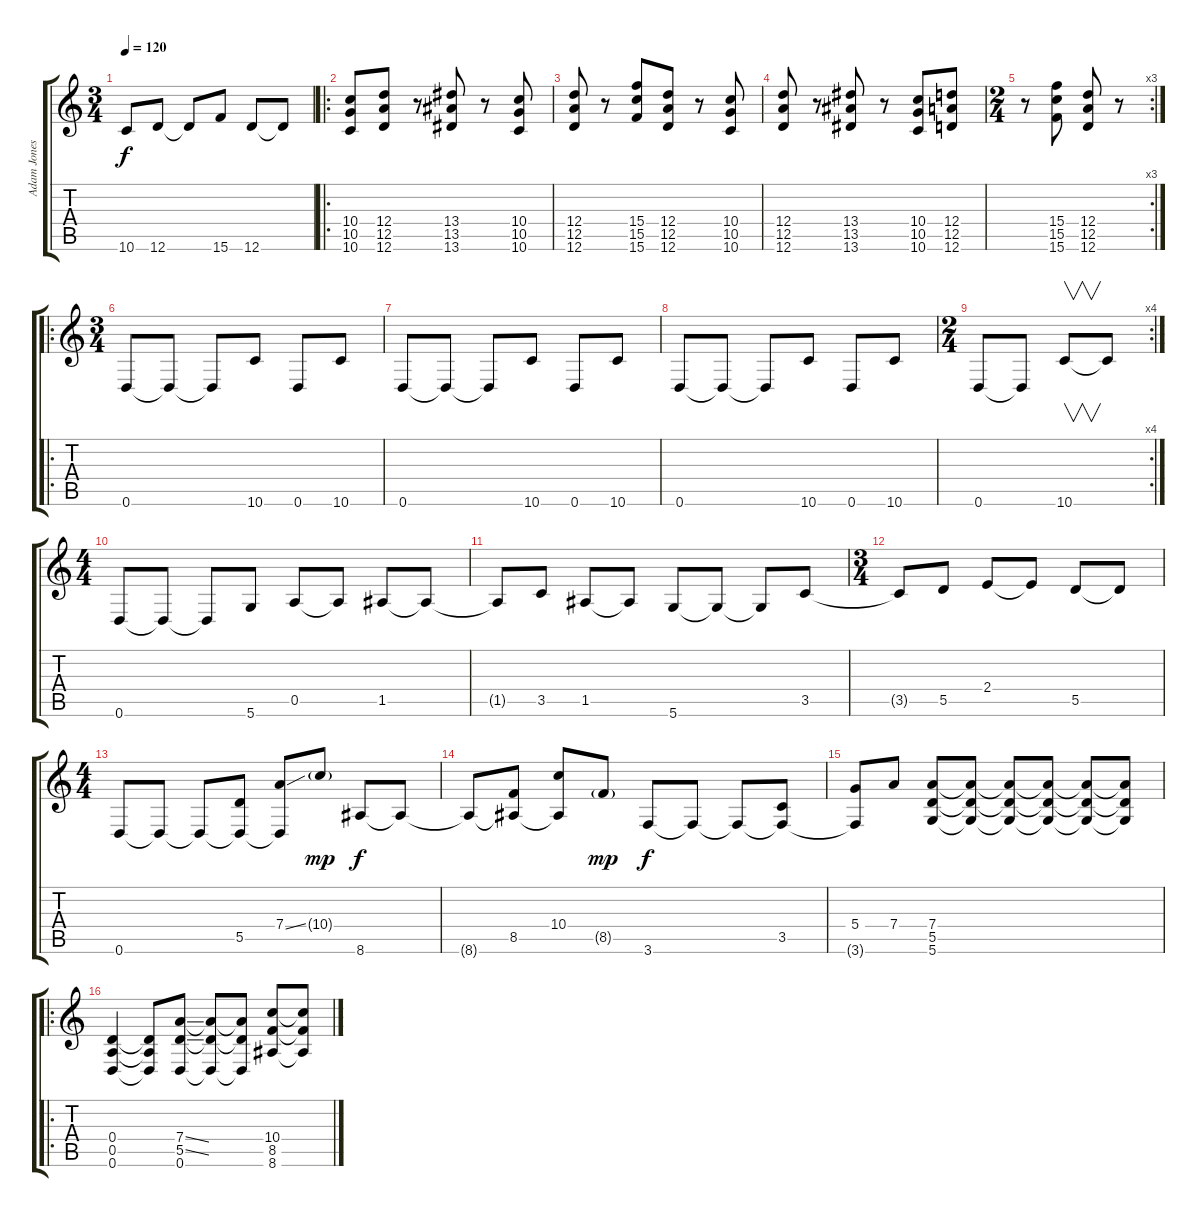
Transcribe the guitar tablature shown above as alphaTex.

\track ("Adam Jones (Distorted)" "Adam Jones") {instrument distortionguitar}
\staff {score tabs}
\tuning (E4 B3 G3 D3 A2 D2) {hide}
\ts (3 4)
\tempo 120
\clef g2
\ks c
10.6.8{dy f} 12.6.8 12.6{t}.8 15.6.8 12.6.8 12.6{t}.8 |
\ro
(10.4 10.5 10.6).8 (12.4 12.5 12.6).8 r.8 (13.4 13.5 13.6).8 r.8 (10.4 10.5 10.6).8 |
(12.4 12.5 12.6).8 r.8 (15.4 15.5 15.6).8 (12.4 12.5 12.6).8 r.8 (10.4 10.5 10.6).8 |
(12.4 12.5 12.6).8 r.8 (13.4 13.5 13.6).8 r.8 (10.4 10.5 10.6).8 (12.4 12.5 12.6).8 |
\rc 3
\ts (2 4)
r.8 (15.4 15.5 15.6).8 (12.4 12.5 12.6).8 r.8 |
\ro
\ts (3 4)
0.6.8 0.6{t}.8 0.6{t}.8 10.6.8 0.6.8 10.6.8 |
0.6.8 0.6{t}.8 0.6{t}.8 10.6.8 0.6.8 10.6.8 |
0.6.8 0.6{t}.8 0.6{t}.8 10.6.8 0.6.8 10.6.8 |
\rc 4
\ts (2 4)
0.6.8 0.6{t}.8 10.6.8{v} 10.6{t}.8 |
\ts (4 4)
0.6.8 0.6{t}.8 0.6{t}.8 5.6.8 0.5.8 0.5{t}.8 1.5.8 1.5{t}.8 |
1.5{t}.8 3.5.8 1.5.8 1.5{t}.8 5.6.8 5.6{t}.8 5.6{t}.8 3.5.8 |
\ts (3 4)
3.5{t}.8 5.5.8 2.4.8 2.4{t}.8 5.5.8 5.5{t}.8 |
\ts (4 4)
0.6.8 0.6{t}.8 0.6{t}.8 (5.5 0.6{t}).8 (7.4{ss} 0.6{t}).8 10.4{g}.8{dy mp} 8.6.8{dy f} 8.6{t}.8 |
8.6{t}.8 (8.5 8.6{t}).8 (10.4 8.6{t}).8 8.5{g}.8{dy mp} 3.6.8{dy f} 3.6{t}.8 3.6{t}.8 (3.5 3.6{t}).8 |
(5.4 3.6{t}).8 7.4.8 (7.4 5.5 5.6).8 (7.4{t} 5.5{t} 5.6{t}).8 (7.4{t} 5.5{t} 5.6{t}).8 (7.4{t} 5.5{t} 5.6{t}).8 (7.4{t} 5.5{t} 5.6{t}).8 (7.4{t} 5.5{t} 5.6{t}).8 |
\ro
(0.4 0.5 0.6).4 (0.4{t} 0.5{t} 0.6{t}).8 (7.4{ss} 5.5{ss} 0.6).8 (7.4{t} 5.5{t} 0.6{t}).8 (7.4{t} 5.5{t} 0.6{t}).8 (10.4 8.5 8.6).8 (10.4{t} 8.5{t} 8.6{t}).8
